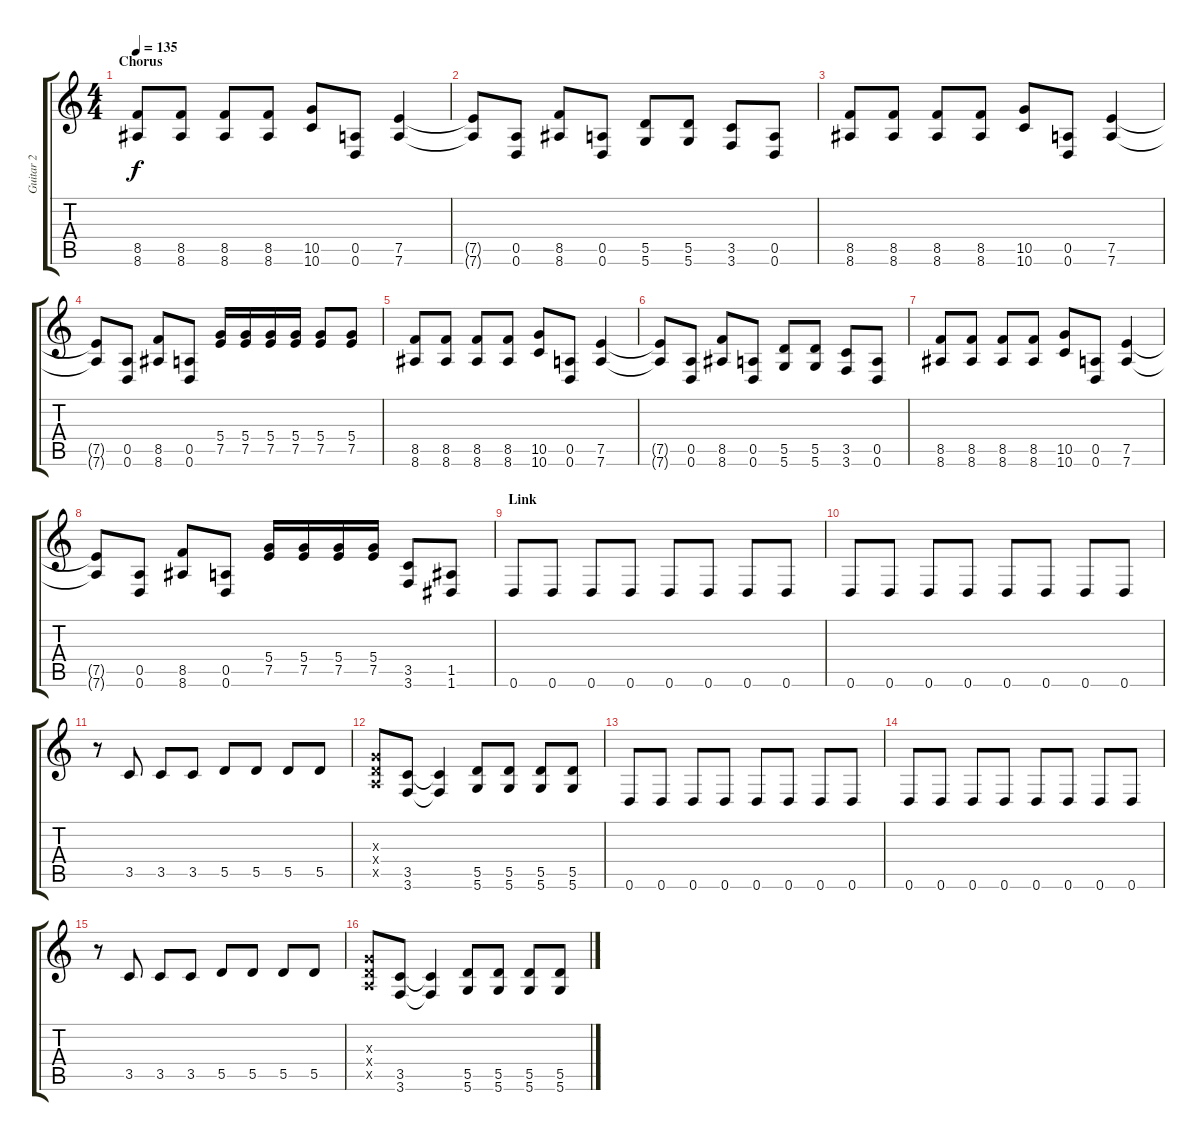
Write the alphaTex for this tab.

\track ("Guitar 2" "Guitar 2") {instrument distortionguitar}
\staff {score tabs}
\tuning (E4 B3 G3 D3 A2 D2) {hide}
\ts (4 4)
\section ("" "Chorus")
\tempo 135
\clef g2
\ks c
(8.5 8.6).8{dy f} (8.5 8.6).8 (8.5 8.6).8 (8.5 8.6).8 (10.5 10.6).8 (0.5 0.6).8 (7.5 7.6).4 |
(7.5{t} 7.6{t}).8 (0.5 0.6).8 (8.5 8.6).8 (0.5 0.6).8 (5.5 5.6).8 (5.5 5.6).8 (3.5 3.6).8 (0.5 0.6).8 |
(8.5 8.6).8 (8.5 8.6).8 (8.5 8.6).8 (8.5 8.6).8 (10.5 10.6).8 (0.5 0.6).8 (7.5 7.6).4 |
(7.5{t} 7.6{t}).8 (0.5 0.6).8 (8.5 8.6).8 (0.5 0.6).8 (5.4 7.5).16 (5.4 7.5).16 (5.4 7.5).16 (5.4 7.5).16 (5.4 7.5).8 (5.4 7.5).8 |
(8.5 8.6).8 (8.5 8.6).8 (8.5 8.6).8 (8.5 8.6).8 (10.5 10.6).8 (0.5 0.6).8 (7.5 7.6).4 |
(7.5{t} 7.6{t}).8 (0.5 0.6).8 (8.5 8.6).8 (0.5 0.6).8 (5.5 5.6).8 (5.5 5.6).8 (3.5 3.6).8 (0.5 0.6).8 |
(8.5 8.6).8 (8.5 8.6).8 (8.5 8.6).8 (8.5 8.6).8 (10.5 10.6).8 (0.5 0.6).8 (7.5 7.6).4 |
(7.5{t} 7.6{t}).8 (0.5 0.6).8 (8.5 8.6).8 (0.5 0.6).8 (5.4 7.5).16 (5.4 7.5).16 (5.4 7.5).16 (5.4 7.5).16 (3.5 3.6).8 (1.5 1.6).8 |
\section ("" "Link")
0.6.8 0.6.8 0.6.8 0.6.8 0.6.8 0.6.8 0.6.8 0.6.8 |
0.6.8 0.6.8 0.6.8 0.6.8 0.6.8 0.6.8 0.6.8 0.6.8 |
r.8 3.5.8 3.5.8 3.5.8 5.5.8 5.5.8 5.5.8 5.5.8 |
(0.3{x} 0.4{x} 0.5{x}).8 (3.5 3.6).8 (3.5{t} 3.6{t}).4 (5.5 5.6).8 (5.5 5.6).8 (5.5 5.6).8 (5.5 5.6).8 |
0.6.8 0.6.8 0.6.8 0.6.8 0.6.8 0.6.8 0.6.8 0.6.8 |
0.6.8 0.6.8 0.6.8 0.6.8 0.6.8 0.6.8 0.6.8 0.6.8 |
r.8 3.5.8 3.5.8 3.5.8 5.5.8 5.5.8 5.5.8 5.5.8 |
(0.3{x} 0.4{x} 0.5{x}).8 (3.5 3.6).8 (3.5{t} 3.6{t}).4 (5.5 5.6).8 (5.5 5.6).8 (5.5 5.6).8 (5.5 5.6).8
